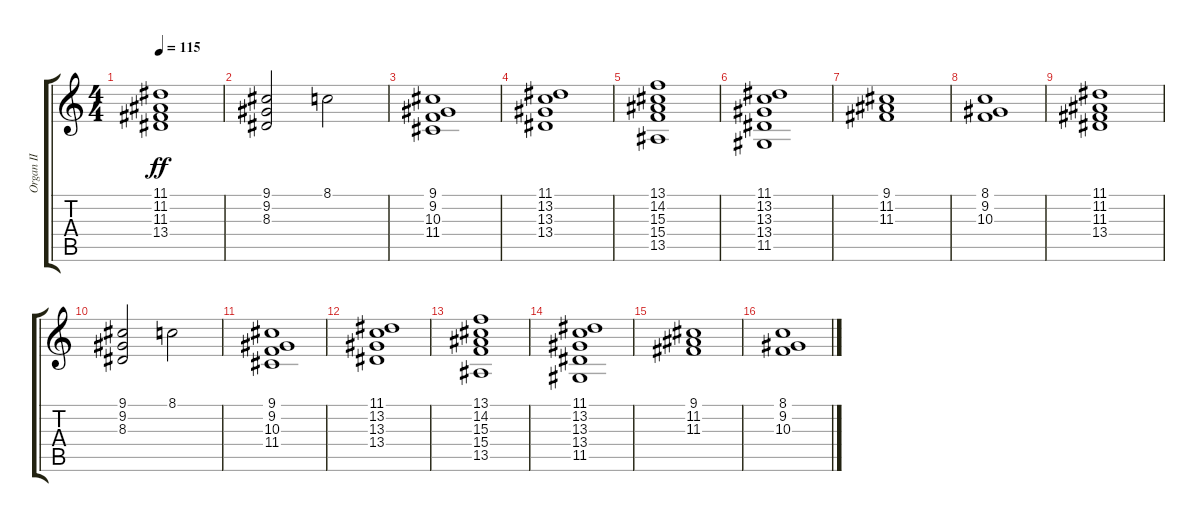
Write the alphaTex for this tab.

\track ("Organ II" "Organ II") {instrument rockorgan}
\staff {score tabs}
\tuning (E4 B3 G3 D3 A2 E2) {hide}
\ts (4 4)
\tempo 115
\clef g2
\ks c
(11.1 11.2 11.3 13.4).1{dy ff} |
(9.1 9.2 8.3).2 8.1.2 |
(9.1 9.2 10.3 11.4).1 |
(11.1 13.2 13.3 13.4).1 |
(13.1 14.2 15.3 15.4 13.5).1 |
(11.1 13.2 13.3 13.4 11.5).1 |
(9.1 11.2 11.3).1 |
(8.1 9.2 10.3).1 |
(11.1 11.2 11.3 13.4).1 |
(9.1 9.2 8.3).2 8.1.2 |
(9.1 9.2 10.3 11.4).1 |
(11.1 13.2 13.3 13.4).1 |
(13.1 14.2 15.3 15.4 13.5).1 |
(11.1 13.2 13.3 13.4 11.5).1 |
(9.1 11.2 11.3).1 |
(8.1 9.2 10.3).1
